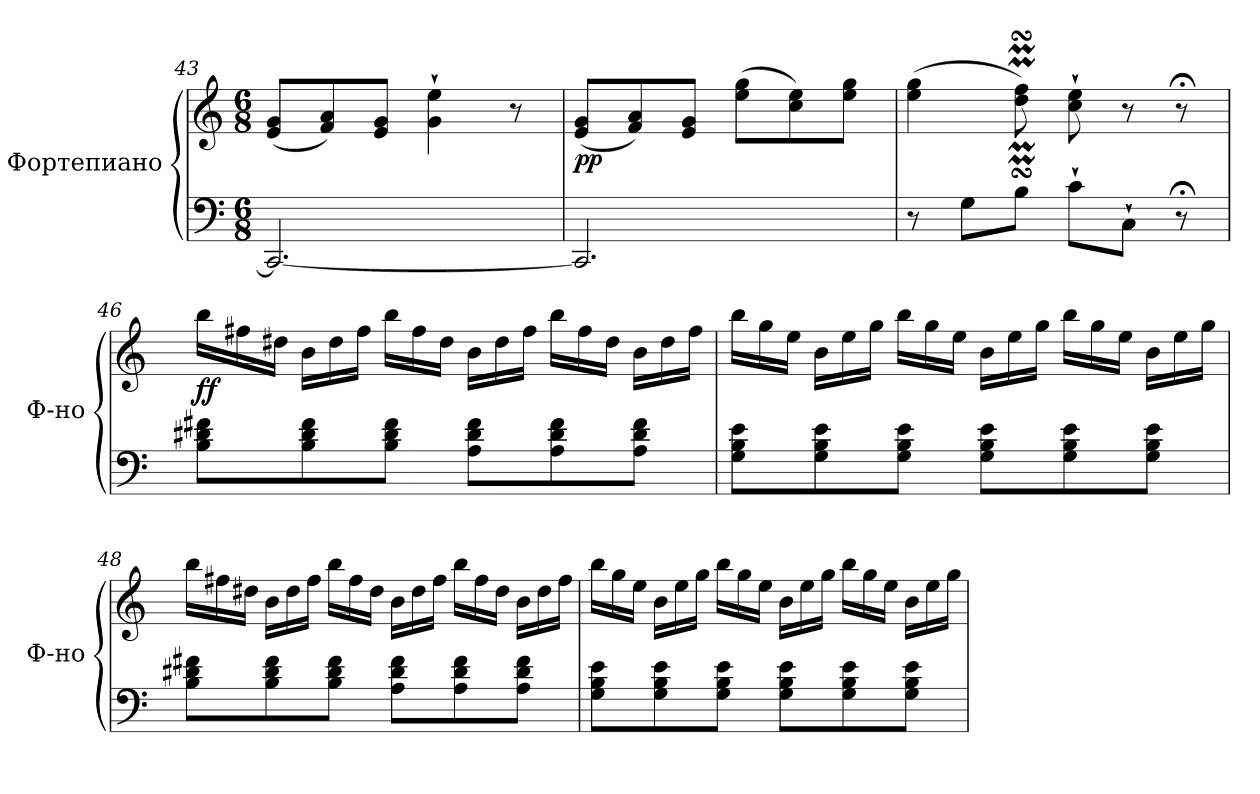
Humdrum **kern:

**kern	**kern	**dynam
*part1	*part1	*part1
*staff2	*staff1	*staff1/2
*I"Фортепиано	*	*
*I'Ф-но	*	*
*clefF4	*clefG2	*
*k[]	*k[]	*
*M6/8	*M6/8	*
=43	=43	=43
*^	*	*
2.ryy	2.CC/_	(<8e/ 8g/L	.
.	.	8f/ 8a/)	.
.	.	8e/ 8g/J	.
.	.	4g\`> 4ee\`>	.
.	.	8r	.
=44	=44	=44	=44
!	!	!	!LO:DY:b
2.ryy	2.CC/]	(<8e/ 8g/L	pp
.	.	8f/ 8a/)	.
.	.	8e/ 8g/J	.
.	.	(>8ee\ 8gg\L	.
.	.	8cc\ 8ee\)	.
.	.	8ee\ 8gg\J	.
*v	*v	*	*
=45	=45	=45
8r	(>4ee\ 4gg\	.
8G\L	.	.
8B\J	8dd\MsSSS 8ff\MsSSS)	.
8c`\L	8cc\`> 8ee\`>	.
8C`\J	8r	.
8r;<	8r;<	.
!!LO:LB:g=z
=46	=46	=46
*	*Xtuplet	*
!	!	!LO:DY:b
8B\ 8d#X\ 8f#X\L	24bb\LL	ff
.	24ff#X\	.
.	24dd#X\JJ	.
8B\ 8d#\ 8f#\	24b\LL	.
.	24dd#\	.
.	24ff#\JJ	.
8B\ 8d#\ 8f#\J	24bb\LL	.
.	24ff#\	.
.	24dd#\JJ	.
8A\ 8d#\ 8f#\L	24b\LL	.
.	24dd#\	.
.	24ff#\JJ	.
8A\ 8d#\ 8f#\	24bb\LL	.
.	24ff#\	.
.	24dd#\JJ	.
8A\ 8d#\ 8f#\J	24b\LL	.
.	24dd#\	.
.	24ff#\JJ	.
=47	=47	=47
8G\ 8B\ 8e\L	24bb\LL	.
.	24gg\	.
.	24ee\JJ	.
8G\ 8B\ 8e\	24b\LL	.
.	24ee\	.
.	24gg\JJ	.
8G\ 8B\ 8e\J	24bb\LL	.
.	24gg\	.
.	24ee\JJ	.
8G\ 8B\ 8e\L	24b\LL	.
.	24ee\	.
.	24gg\JJ	.
8G\ 8B\ 8e\	24bb\LL	.
.	24gg\	.
.	24ee\JJ	.
8G\ 8B\ 8e\J	24b\LL	.
.	24ee\	.
.	24gg\JJ	.
!!LO:LB:g=z
=48	=48	=48
8B\ 8d#X\ 8f#X\L	24bb\LL	.
.	24ff#X\	.
.	24dd#X\JJ	.
8B\ 8d#\ 8f#\	24b\LL	.
.	24dd#\	.
.	24ff#\JJ	.
8B\ 8d#\ 8f#\J	24bb\LL	.
.	24ff#\	.
.	24dd#\JJ	.
8A\ 8d#\ 8f#\L	24b\LL	.
.	24dd#\	.
.	24ff#\JJ	.
8A\ 8d#\ 8f#\	24bb\LL	.
.	24ff#\	.
.	24dd#\JJ	.
8A\ 8d#\ 8f#\J	24b\LL	.
.	24dd#\	.
.	24ff#\JJ	.
=49	=49	=49
8G\ 8B\ 8e\L	24bb\LL	.
.	24gg\	.
.	24ee\JJ	.
8G\ 8B\ 8e\	24b\LL	.
.	24ee\	.
.	24gg\JJ	.
8G\ 8B\ 8e\J	24bb\LL	.
.	24gg\	.
.	24ee\JJ	.
8G\ 8B\ 8e\L	24b\LL	.
.	24ee\	.
.	24gg\JJ	.
8G\ 8B\ 8e\	24bb\LL	.
.	24gg\	.
.	24ee\JJ	.
8G\ 8B\ 8e\J	24b\LL	.
.	24ee\	.
.	24gg\JJ	.
=	=	=
*-	*-	*-
